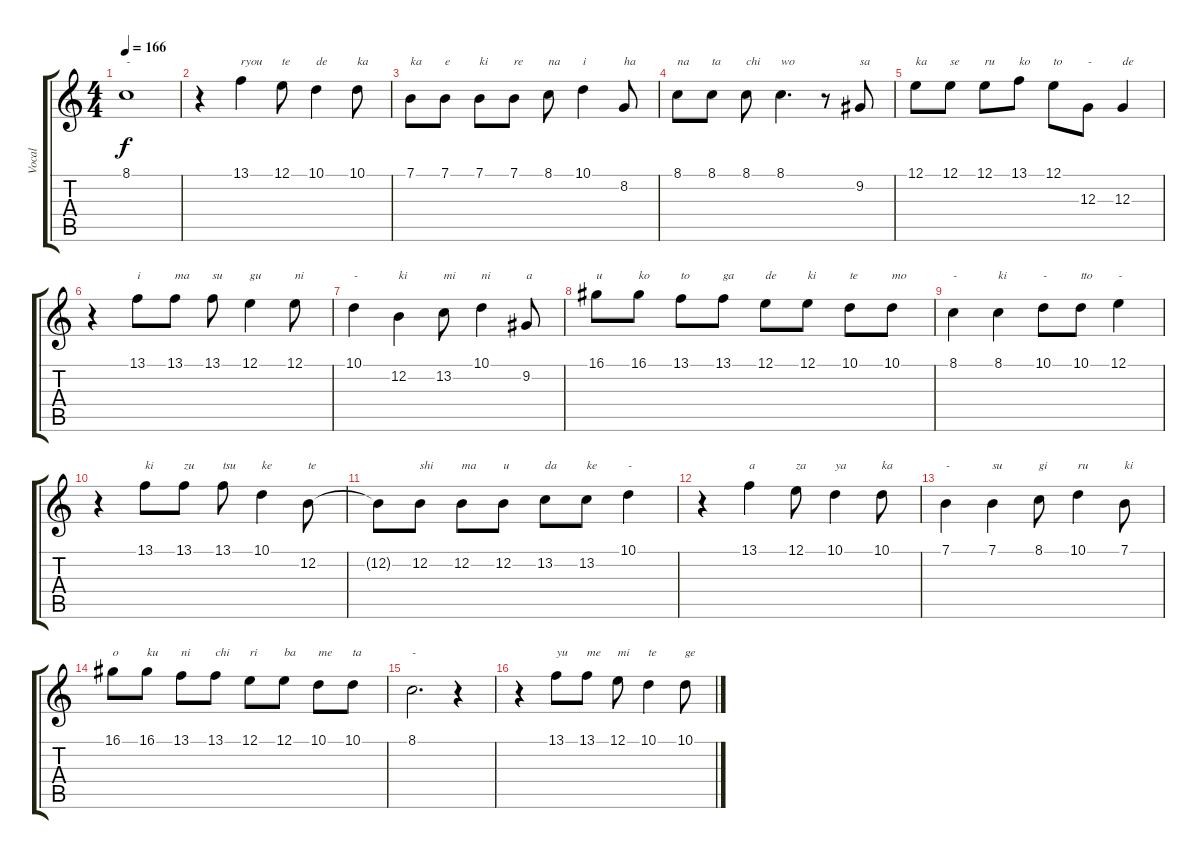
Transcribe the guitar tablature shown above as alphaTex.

\track ("Vocal" "Vocal") {instrument flute}
\staff {score tabs}
\tuning (E4 B3 G3 D3 A2 E2) {hide}
\ts (4 4)
\tempo 166
\clef g2
\ks c
8.1.1{txt "-" dy f} |
r.4 13.1.4{txt "ryou"} 12.1.8{txt "te"} 10.1.4{txt "de"} 10.1.8{txt "ka"} |
7.1.8{txt "ka"} 7.1.8{txt "e"} 7.1.8{txt "ki"} 7.1.8{txt "re"} 8.1.8{txt "na"} 10.1.4{txt "i"} 8.2.8{txt "ha"} |
8.1.8{txt "na"} 8.1.8{txt "ta"} 8.1.8{txt "chi"} 8.1.4{d txt "wo"} r.8 9.2.8{txt "sa"} |
12.1.8{txt "ka"} 12.1.8{txt "se"} 12.1.8{txt "ru"} 13.1.8{txt "ko"} 12.1.8{txt "to"} 12.3.8{txt "-"} 12.3.4{txt "de"} |
r.4 13.1.8{txt "i"} 13.1.8{txt "ma"} 13.1.8{txt "su"} 12.1.4{txt "gu"} 12.1.8{txt "ni"} |
10.1.4{txt "-"} 12.2.4{txt "ki"} 13.2.8{txt "mi"} 10.1.4{txt "ni"} 9.2.8{txt "a"} |
16.1.8{txt "u"} 16.1.8{txt "ko"} 13.1.8{txt "to"} 13.1.8{txt "ga"} 12.1.8{txt "de"} 12.1.8{txt "ki"} 10.1.8{txt "te"} 10.1.8{txt "mo"} |
8.1.4{txt "-"} 8.1.4{txt "ki"} 10.1.8{txt "-"} 10.1.8{txt "tto"} 12.1.4{txt "-"} |
r.4 13.1.8{txt "ki"} 13.1.8{txt "zu"} 13.1.8{txt "tsu"} 10.1.4{txt "ke"} 12.2.8{txt "te"} |
12.2{t}.8 12.2.8{txt "shi"} 12.2.8{txt "ma"} 12.2.8{txt "u"} 13.2.8{txt "da"} 13.2.8{txt "ke"} 10.1.4{txt "-"} |
r.4 13.1.4{txt "a"} 12.1.8{txt "za"} 10.1.4{txt "ya"} 10.1.8{txt "ka"} |
7.1.4{txt "-"} 7.1.4{txt "su"} 8.1.8{txt "gi"} 10.1.4{txt "ru"} 7.1.8{txt "ki"} |
16.1.8{txt "o"} 16.1.8{txt "ku"} 13.1.8{txt "ni"} 13.1.8{txt "chi"} 12.1.8{txt "ri"} 12.1.8{txt "ba"} 10.1.8{txt "me"} 10.1.8{txt "ta"} |
8.1.2{d txt "-"} r.4 |
r.4 13.1.8{txt "yu"} 13.1.8{txt "me"} 12.1.8{txt "mi"} 10.1.4{txt "te"} 10.1.8{txt "ge"}
